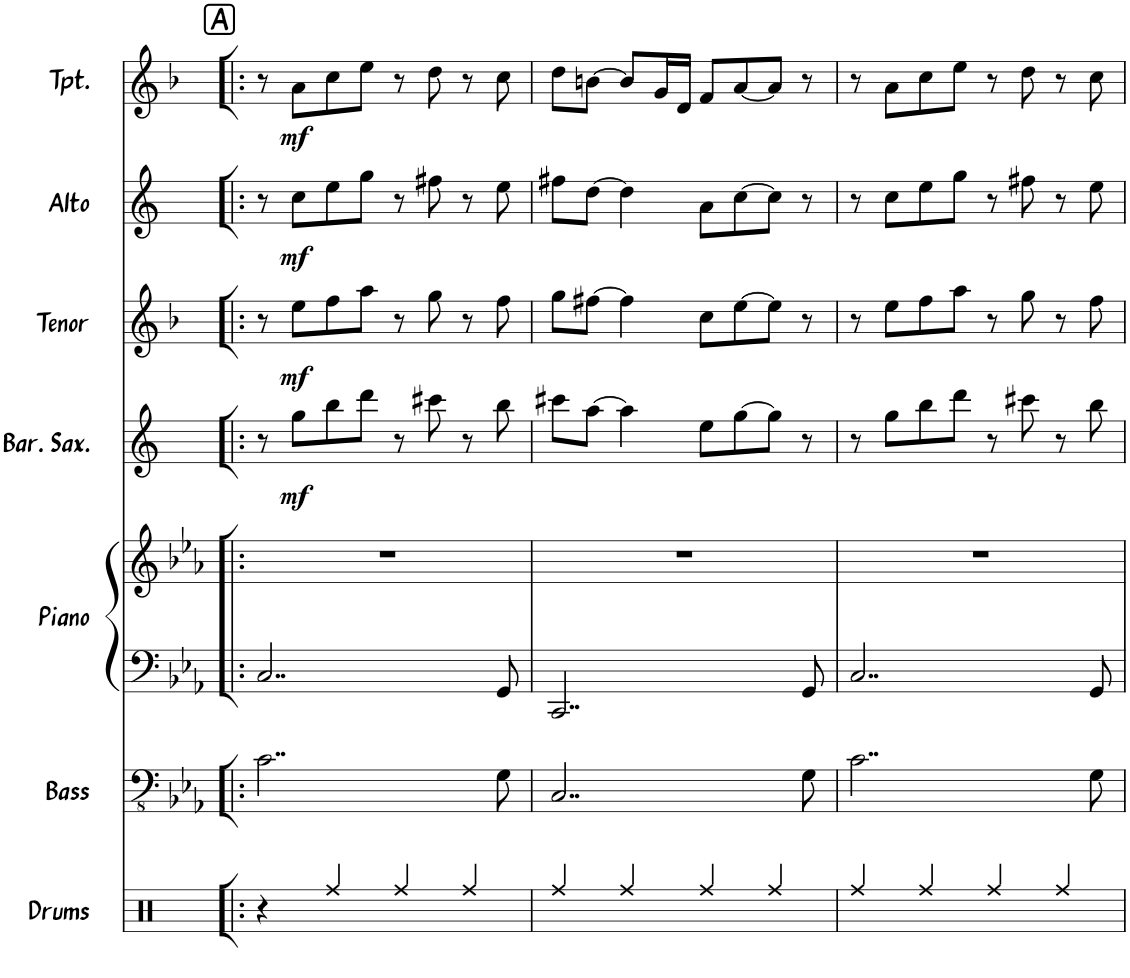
**kern	**kern	**kern	**kern	**kern	**dynam	**kern	**dynam	**kern	**dynam	**kern	**dynam
*part7	*part6	*part5	*part5	*part4	*part4	*part3	*part3	*part2	*part2	*part1	*part1
*staff8	*staff7	*staff6	*staff5	*staff4	*staff4	*staff3	*staff3	*staff2	*staff2	*staff1	*staff1
*I"Drums	*I"Bass	*I"Piano	*	*I"Baritone Saxophone	*	*I"Tenor Sax	*	*I"Alto Sax	*	*I"Trumpet	*
*I'Drums	*I'Bass	*I'Piano	*	*I'Bar. Sax.	*	*I'Tenor	*	*I'Alto	*	*I'Tpt.	*
!!LO:PB:g=z
*clefX	*clefFv4	*clefF4	*clefG2	*clefG2	*	*clefG2	*	*clefG2	*	*clefG2	*
*	*	*	*	*Trd12c21	*	*Trd8c14	*	*Trd5c9	*	*Trd1c2	*
*k[]	*k[b-e-a-]	*k[b-e-a-]	*k[b-e-a-]	*k[]	*	*k[b-]	*	*k[]	*	*k[b-]	*
*M4/4	*M4/4	*M4/4	*M4/4	*M4/4	*	*M4/4	*	*M4/4	*	*M4/4	*
!!LO:REH:place=s1:a:cj:fs=14:t=A
=5!|:	=5!|:	=5!|:	=5!|:	=5!|:	=5!|:	=5!|:	=5!|:	=5!|:	=5!|:	=5!|:	=5!|:
4r	2..C\	2..C/	1r	8r	.	8r	.	8r	.	8r	.
!	!	!	!	!	!LO:DY:b	!	!LO:DY:b	!	!LO:DY:b	!	!LO:DY:b
.	.	.	.	8gg\L	mf	8ee\L	mf	8cc\L	mf	8a\L	mf
4Rff/	.	.	.	8bb\	.	8ff\	.	8ee\	.	8cc\	.
.	.	.	.	8ddd\J	.	8aa\J	.	8gg\J	.	8ee\J	.
4Rff/	.	.	.	8r	.	8r	.	8r	.	8r	.
.	.	.	.	8ccc#X\	.	8gg\	.	8ff#X\	.	8dd\	.
4Rff/	.	.	.	8r	.	8r	.	8r	.	8r	.
.	8GG\	8GG/	.	8bb\	.	8ff\	.	8ee\	.	8cc\	.
=6	=6	=6	=6	=6	=6	=6	=6	=6	=6	=6	=6
4Rff/	2..CC/	2..CC/	1r	8ccc#X\L	.	8gg\L	.	8ff#X\L	.	8dd\L	.
.	.	.	.	[8aa\J	.	[8ff#X\J	.	[8dd\J	.	[8bn\J	.
4Rff/	.	.	.	4aa\]	.	4ff#\]	.	4dd\]	.	8b/L]	.
.	.	.	.	.	.	.	.	.	.	16g/L	.
.	.	.	.	.	.	.	.	.	.	16d/JJ	.
4Rff/	.	.	.	8ee\L	.	8cc\L	.	8a\L	.	8f/L	.
.	.	.	.	[8gg\	.	[8ee\	.	[8cc\	.	[8a/	.
4Rff/	.	.	.	8gg\J]	.	8ee\J]	.	8cc\J]	.	8a/J]	.
.	8GG\	8GG/	.	8r	.	8r	.	8r	.	8r	.
=7	=7	=7	=7	=7	=7	=7	=7	=7	=7	=7	=7
4Rff/	2..C\	2..C/	1r	8r	.	8r	.	8r	.	8r	.
.	.	.	.	8gg\L	.	8ee\L	.	8cc\L	.	8a\L	.
4Rff/	.	.	.	8bb\	.	8ff\	.	8ee\	.	8cc\	.
.	.	.	.	8ddd\J	.	8aa\J	.	8gg\J	.	8ee\J	.
4Rff/	.	.	.	8r	.	8r	.	8r	.	8r	.
.	.	.	.	8ccc#X\	.	8gg\	.	8ff#X\	.	8dd\	.
4Rff/	.	.	.	8r	.	8r	.	8r	.	8r	.
.	8GG\	8GG/	.	8bb\	.	8ff\	.	8ee\	.	8cc\	.
=	=	=	=	=	=	=	=	=	=	=	=
*-	*-	*-	*-	*-	*-	*-	*-	*-	*-	*-	*-
